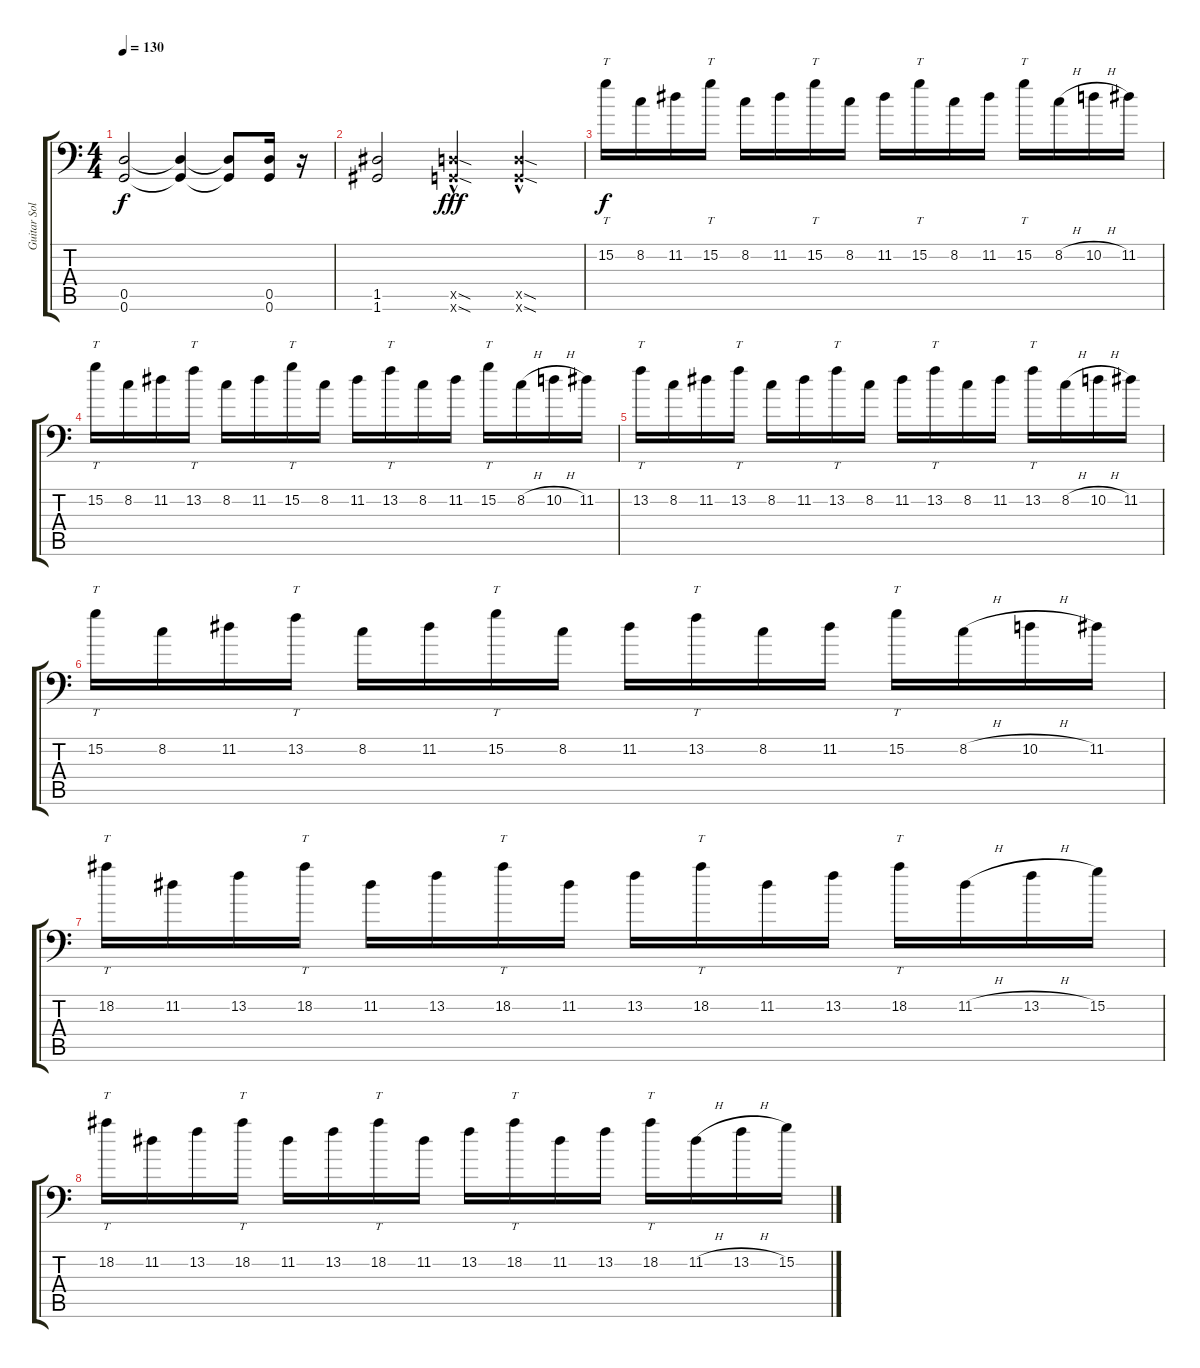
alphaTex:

\track ("Guitar Solo " "Guitar Sol") {instrument distortionguitar}
\staff {score tabs}
\tuning (A3 E3 C3 G2 D2 G1) {hide}
\ts (4 4)
\tempo 130
\clef f4
\ks c
(0.5 0.6).2{dy f} (0.5{t} 0.6{t}).4 (0.5{t} 0.6{t}).8 (0.5 0.6).16 r.16 |
(1.5 1.6).2 (0.5{sod hac x} 0.6{sod hac x}).4{dy fff} (0.5{sod hac x} 0.6{sod hac x}).4 |
15.2.16{tt dy f} 8.2.16 11.2.16 15.2.16{tt} 8.2.16 11.2.16 15.2.16{tt} 8.2.16 11.2.16 15.2.16{tt} 8.2.16 11.2.16 15.2.16{tt} 8.2{h}.16 10.2{h}.16 11.2.16 |
15.2.16{tt} 8.2.16 11.2.16 13.2.16{tt} 8.2.16 11.2.16 15.2.16{tt} 8.2.16 11.2.16 13.2.16{tt} 8.2.16 11.2.16 15.2.16{tt} 8.2{h}.16 10.2{h}.16 11.2.16 |
13.2.16{tt} 8.2.16 11.2.16 13.2.16{tt} 8.2.16 11.2.16 13.2.16{tt} 8.2.16 11.2.16 13.2.16{tt} 8.2.16 11.2.16 13.2.16{tt} 8.2{h}.16 10.2{h}.16 11.2.16 |
15.2.16{tt} 8.2.16 11.2.16 13.2.16{tt} 8.2.16 11.2.16 15.2.16{tt} 8.2.16 11.2.16 13.2.16{tt} 8.2.16 11.2.16 15.2.16{tt} 8.2{h}.16 10.2{h}.16 11.2.16 |
18.2.16{tt} 11.2.16 13.2.16 18.2.16{tt} 11.2.16 13.2.16 18.2.16{tt} 11.2.16 13.2.16 18.2.16{tt} 11.2.16 13.2.16 18.2.16{tt} 11.2{h}.16 13.2{h}.16 15.2.16 |
18.2.16{tt} 11.2.16 13.2.16 18.2.16{tt} 11.2.16 13.2.16 18.2.16{tt} 11.2.16 13.2.16 18.2.16{tt} 11.2.16 13.2.16 18.2.16{tt} 11.2{h}.16 13.2{h}.16 15.2.16
